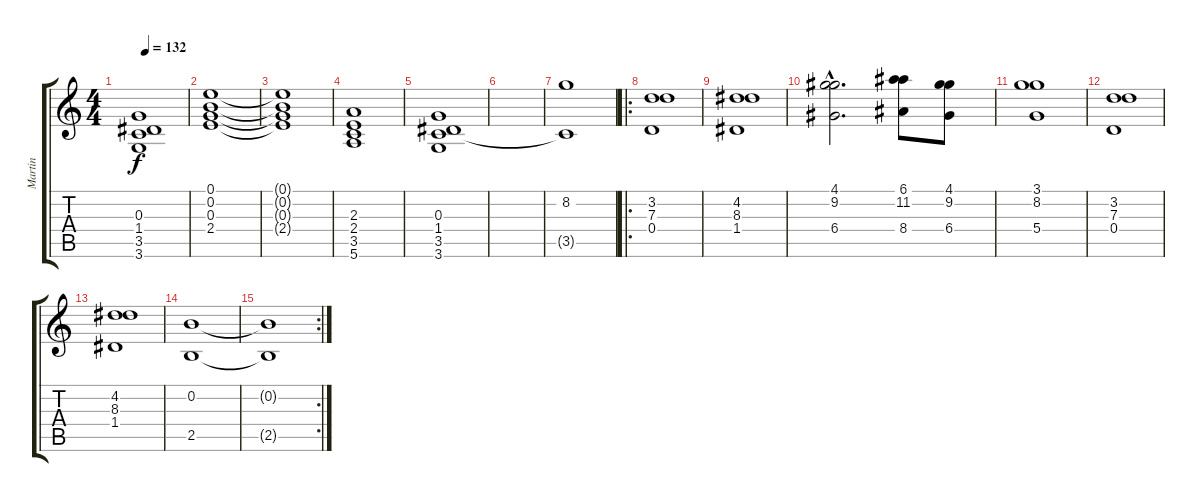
\track ("Martin" "Martin") {instrument choiraahs}
\staff {score tabs}
\tuning (E5 B4 G4 D4 A3 E3) {hide}
\ts (4 4)
\tempo 132
\clef g2
\ks c
(0.3 1.4 3.5 3.6).1{dy f} |
(0.1 0.2 0.3 2.4).1 |
(0.1{t} 0.2{t} 0.3{t} 2.4{t}).1 |
(2.3 2.4 3.5 5.6).1 |
(0.3 1.4 3.5 3.6).1 |
|
(8.2 3.5{t}).1 |
\ro
(3.2 7.3 0.4).1 |
(4.2 8.3 1.4).1 |
(4.1{hac} 9.2{hac} 6.4{hac}).2{d} (6.1 11.2 8.4).8 (4.1 9.2 6.4).8 |
(3.1 8.2 5.4).1 |
(3.2 7.3 0.4).1 |
(4.2 8.3 1.4).1 |
(0.2 2.5).1 |
\rc 2
(0.2{t} 2.5{t}).1
